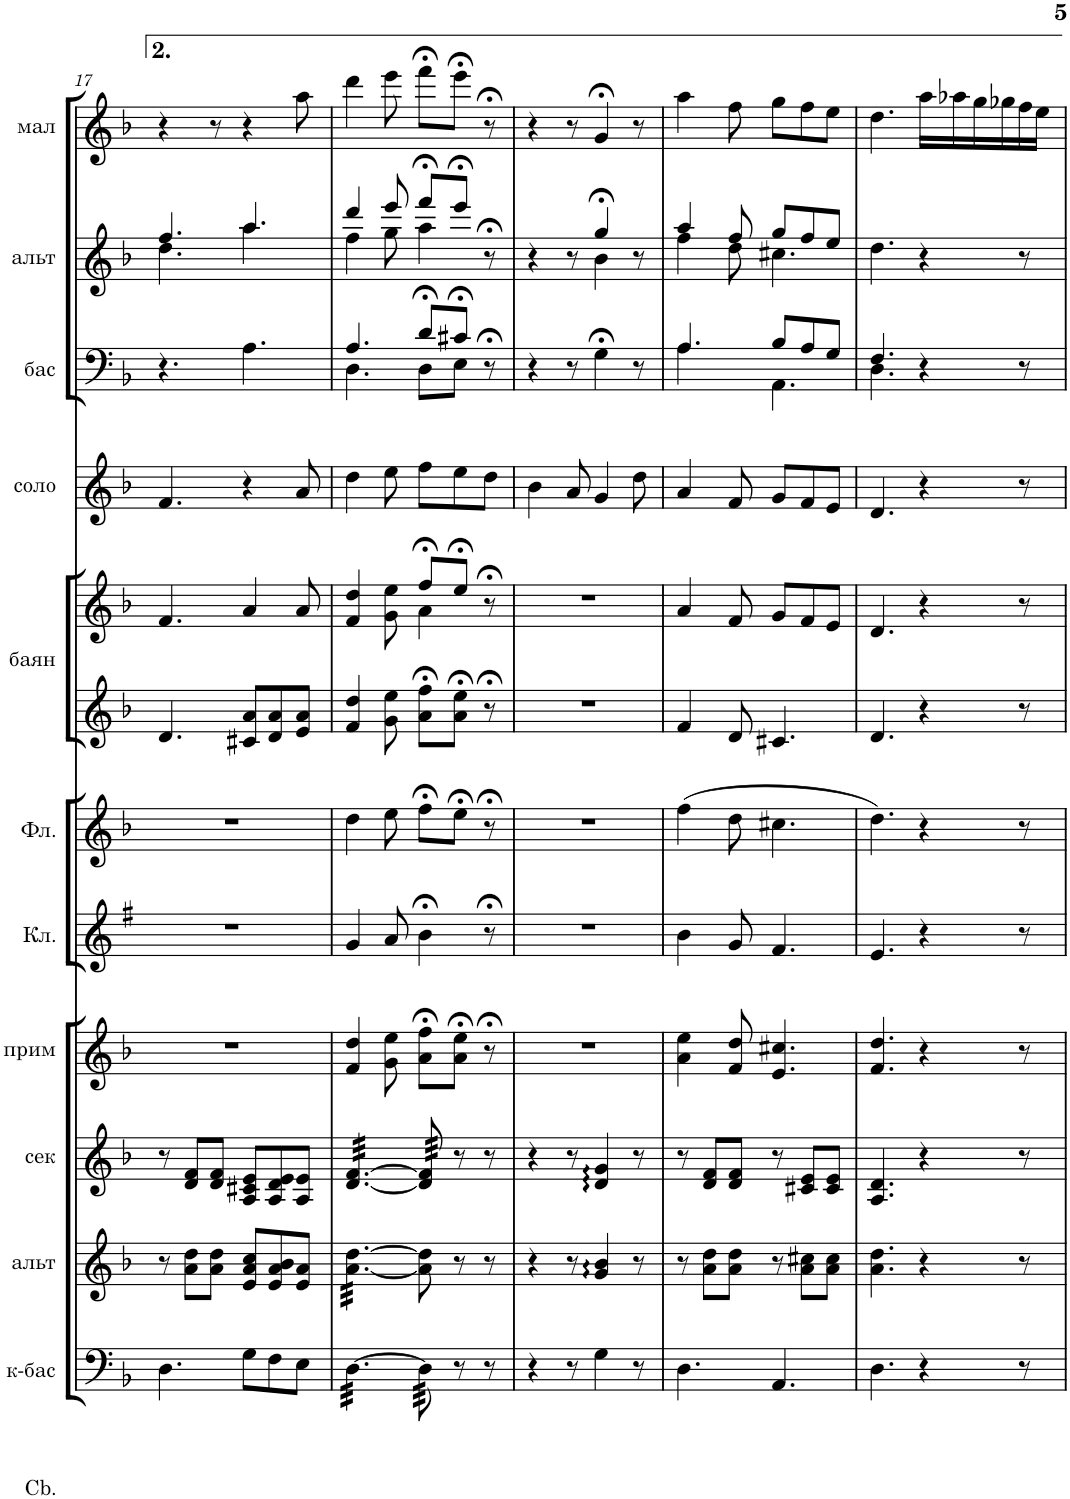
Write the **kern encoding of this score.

**kern	**kern	**kern	**kern	**kern	**kern	**kern	**kern	**kern	**kern	**kern	**kern	**kern
*part12	*part11	*part10	*part9	*part8	*part7	*part6	*part5	*part5	*part4	*part3	*part2	*part1
*staff13	*staff12	*staff11	*staff10	*staff9	*staff8	*staff7	*staff6	*staff5	*staff4	*staff3	*staff2	*staff1
*I"Contrabasses	*I"Контрабас	*I"Альтовые	*I"Секунды	*I"Примы	*I"Кларнет	*I"Флейта	*I"Баяны	*	*I"Соло	*I"Басовые	*I"Альтовые	*I"Малые
*I'Cb.	*	*	*	*	*	*	*	*	*	*	*	*
!!LO:PB:g=z
*clefG2	*clefF4	*clefG2	*clefG2	*clefG2	*clefG2	*clefG2	*clefG2	*clefG2	*clefG2	*clefF4	*clefG2	*clefG2
*Trd7c12	*Trd7c12	*	*	*	*Trd1c2	*	*	*	*	*	*	*
*k[b-]	*k[b-]	*k[b-]	*k[b-]	*k[b-]	*k[f#]	*k[b-]	*k[b-]	*k[b-]	*k[b-]	*k[b-]	*k[b-]	*k[b-]
*M6/8	*M6/8	*M6/8	*M6/8	*M6/8	*M6/8	*M6/8	*M6/8	*M6/8	*M6/8	*M6/8	*M6/8	*M6/8
=17	=17	=17	=17	=17	=17	=17	=17	=17	=17	=17	=17	=17
*	*	*	*	*	*	*	*	*	*	*	*^	*
2.r	4.D\	8r	8r	2.r	2.r	2.r	4.d/	4.f/	4.f/	4.r	4.ff/	4.dd\	4r
.	.	8a\ 8dd\L	8d/ 8f/L	.	.	.	.	.	.	.	.	.	.
.	.	8a\ 8dd\J	8d/ 8f/J	.	.	.	.	.	.	.	.	.	8r
.	8G\L	8e/ 8a/ 8cc/L	8A/ 8c#X/ 8e/L	.	.	.	8c#X/ 8a/L	4a/	4r	4.A\	4.aa/	4.aa\	4r
.	8F\	8e/ 8a/ 8b-/	8A/ 8d/ 8e/	.	.	.	8d/ 8a/	.	.	.	.	.	.
.	8E\J	8e/ 8a/J	8A/ 8e/J	.	.	.	8e/ 8a/J	8a/	8a/	.	.	.	8aa\
=18	=18	=18	=18	=18	=18	=18	=18	=18	=18	=18	=18	=18	=18
*	*	*	*	*	*	*	*	*^	*	*^	*	*	*
*	*tremolo	*	*	*	*	*	*	*	*	*	*	*	*	*	*
*	*	*tremolo	*	*	*	*	*	*	*	*	*	*	*	*	*
*	*	*	*tremolo	*	*	*	*	*	*	*	*	*	*	*	*
2.r	[32D\LLL	[32a\ [32dd\LLL	[32d/ [32f/LLL	4f/ 4dd/	4g/	4dd\	4f/ 4dd/	4f/ 4dd/	4.ryy	4dd\	4.A/	4.D\	4ddd/	4ff\	4ddd\
.	32D\	32a\ 32dd\	32d/ 32f/	.	.	.	.	.	.	.	.	.	.	.	.
.	32D\	32a\ 32dd\	32d/ 32f/	.	.	.	.	.	.	.	.	.	.	.	.
.	32D\	32a\ 32dd\	32d/ 32f/	.	.	.	.	.	.	.	.	.	.	.	.
.	32D\	32a\ 32dd\	32d/ 32f/	.	.	.	.	.	.	.	.	.	.	.	.
.	32D\	32a\ 32dd\	32d/ 32f/	.	.	.	.	.	.	.	.	.	.	.	.
.	32D\	32a\ 32dd\	32d/ 32f/	.	.	.	.	.	.	.	.	.	.	.	.
.	32D\	32a\ 32dd\	32d/ 32f/	.	.	.	.	.	.	.	.	.	.	.	.
.	32D\	32a\ 32dd\	32d/ 32f/	8g\ 8ee\	8a/	8ee\	8g\ 8ee\	8g\ 8ee\	.	8ee\	.	.	8eee/	8gg\	8eee\
.	32D\	32a\ 32dd\	32d/ 32f/	.	.	.	.	.	.	.	.	.	.	.	.
.	32D\	32a\ 32dd\	32d/ 32f/	.	.	.	.	.	.	.	.	.	.	.	.
.	32D\JJJ	32a\ 32dd\JJJ	32d/ 32f/JJJ	.	.	.	.	.	.	.	.	.	.	.	.
*	*	*Xtremolo	*	*	*	*	*	*	*	*	*	*	*	*	*
.	64D\]	8a\] 8dd\]	64d/] 64f/]	8a\;< 8ff\;<L	4b;<\	8ff;<\L	8a\;< 8ff\;<L	8ff;</L	4a\	8ff\L	8d;</L	8D\L	8fff;</L	4aa\	8fff;<\L
.	64D\	.	64d/ 64f/	.	.	.	.	.	.	.	.	.	.	.	.
.	64D\	.	64d/ 64f/	.	.	.	.	.	.	.	.	.	.	.	.
.	64D\	.	64d/ 64f/	.	.	.	.	.	.	.	.	.	.	.	.
.	64D\	.	64d/ 64f/	.	.	.	.	.	.	.	.	.	.	.	.
.	64D\	.	64d/ 64f/	.	.	.	.	.	.	.	.	.	.	.	.
.	64D\	.	64d/ 64f/	.	.	.	.	.	.	.	.	.	.	.	.
.	64D\	.	64d/ 64f/	.	.	.	.	.	.	.	.	.	.	.	.
*	*	*	*Xtremolo	*	*	*	*	*	*	*	*	*	*	*	*
*	*Xtremolo	*	*	*	*	*	*	*	*	*	*	*	*	*	*
.	8r	8r	8r	8a\;< 8ee\;<J	.	8ee;<\J	8a\;< 8ee\;<J	8ee;</J	.	8ee\	8c#X;</J	8E\J	8eee;</J	.	8eee;<\J
.	8r	8r	8r	8r;<	8r;<	8r;<	8r;<	8r;<	8ryy	8dd\J	8r;<	8ryy	8r;<	8ryy	8r;<
*	*	*	*	*	*	*	*	*v	*v	*	*v	*v	*	*	*
=19	=19	=19	=19	=19	=19	=19	=19	=19	=19	=19	=19	=19	=19
2.r	4r	4r	4r	2.r	2.r	2.r	2.r	2.r	4b-\	4r	4r	4.ryy	4r
.	8r	8r	8r	.	.	.	.	.	8a/	8r	8r	.	8r
.	4G\	4g/ 4b-/	4d/ 4g/	.	.	.	.	.	4g/	4G;<\	4gg;</	4b-\	4g;</
.	8r	8r	8r	.	.	.	.	.	8dd\	8r	8r	8ryy	8r
=20	=20	=20	=20	=20	=20	=20	=20	=20	=20	=20	=20	=20	=20
*	*	*	*	*	*	*	*	*	*	*^	*	*	*
2.r	4.D\	8r	8r	4a\ 4ee\	4b\	(4ff\	4f/	4a/	4a/	4.A/	4.A\	4aa/	4ff\	4aa\
.	.	8a\ 8dd\L	8d/ 8f/L	.	.	.	.	.	.	.	.	.	.	.
.	.	8a\ 8dd\J	8d/ 8f/J	8f/ 8dd/	8g/	8dd\	8d/	8f/	8f/	.	.	8ff/	8dd\	8ff\
.	4.AA/	8r	8r	4.e/ 4.cc#X/	4.f#/	4.cc#X\	4.c#X/	8g/L	8g/L	8B-/L	4.AA\	8gg/L	4.cc#X\	8gg\L
.	.	8a\ 8cc#X\L	8c#X/ 8e/L	.	.	.	.	8f/	8f/	8A/	.	8ff/	.	8ff\
.	.	8a\ 8cc#\J	8c#/ 8e/J	.	.	.	.	8e/J	8e/J	8G/J	.	8ee/J	.	8ee\J
*	*	*	*	*	*	*	*	*	*	*	*	*v	*v	*
=21	=21	=21	=21	=21	=21	=21	=21	=21	=21	=21	=21	=21	=21
2.r	4.D\	4.a\ 4.dd\	4.A/ 4.d/	4.f/ 4.dd/	4.e/	4.dd\)	4.d/	4.d/	4.d/	4.F/	4.D\	4.dd\	4.dd\
.	4r	4r	4r	4r	4r	4r	4r	4r	4r	4r	4.ryy	4r	16aa\LL
.	.	.	.	.	.	.	.	.	.	.	.	.	16aa-X\
.	.	.	.	.	.	.	.	.	.	.	.	.	16gg\
.	.	.	.	.	.	.	.	.	.	.	.	.	16gg-X\
.	8r	8r	8r	8r	8r	8r	8r	8r	8r	8r	.	8r	16ff\
.	.	.	.	.	.	.	.	.	.	.	.	.	16ee\JJ
*	*	*	*	*	*	*	*	*	*	*v	*v	*	*
=	=	=	=	=	=	=	=	=	=	=	=	=
*-	*-	*-	*-	*-	*-	*-	*-	*-	*-	*-	*-	*-
